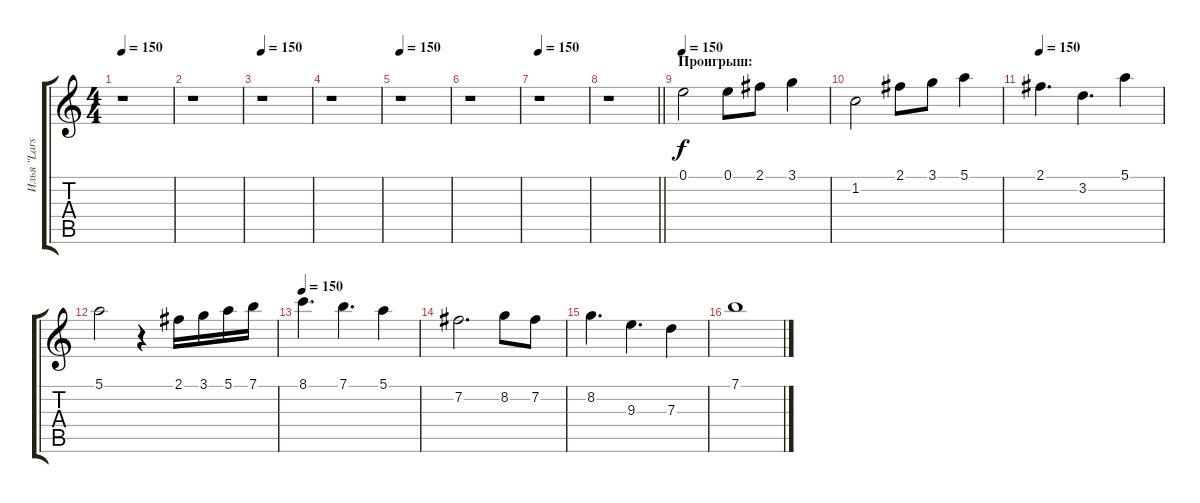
\track ("Илья \"Lars\" Мамонтов" "Илья \"Lars") {instrument overdrivenguitar}
\staff {score tabs}
\tuning (E4 B3 G3 D3 A2 E2) {hide}
\ts (4 4)
\tempo 150
\clef g2
\ks c
r.1{dy f} |
r.1 |
\tempo 150
r.1 |
r.1 |
\tempo 150
r.1 |
r.1 |
\tempo 150
r.1 |
\barLineRight lightlight
r.1 |
\section ("" "Проигрыш:")
\tempo 150
0.1.2 0.1.8 2.1.8 3.1.4 |
1.2.2 2.1.8 3.1.8 5.1.4 |
\tempo 150
2.1.4{d} 3.2.4{d} 5.1.4 |
5.1.2 r.4 2.1.16 3.1.16 5.1.16 7.1.16 |
\tempo 150
8.1.4{d} 7.1.4{d} 5.1.4 |
7.2.2{d} 8.2.8 7.2.8 |
8.2.4{d} 9.3.4{d} 7.3.4 |
7.1.1
